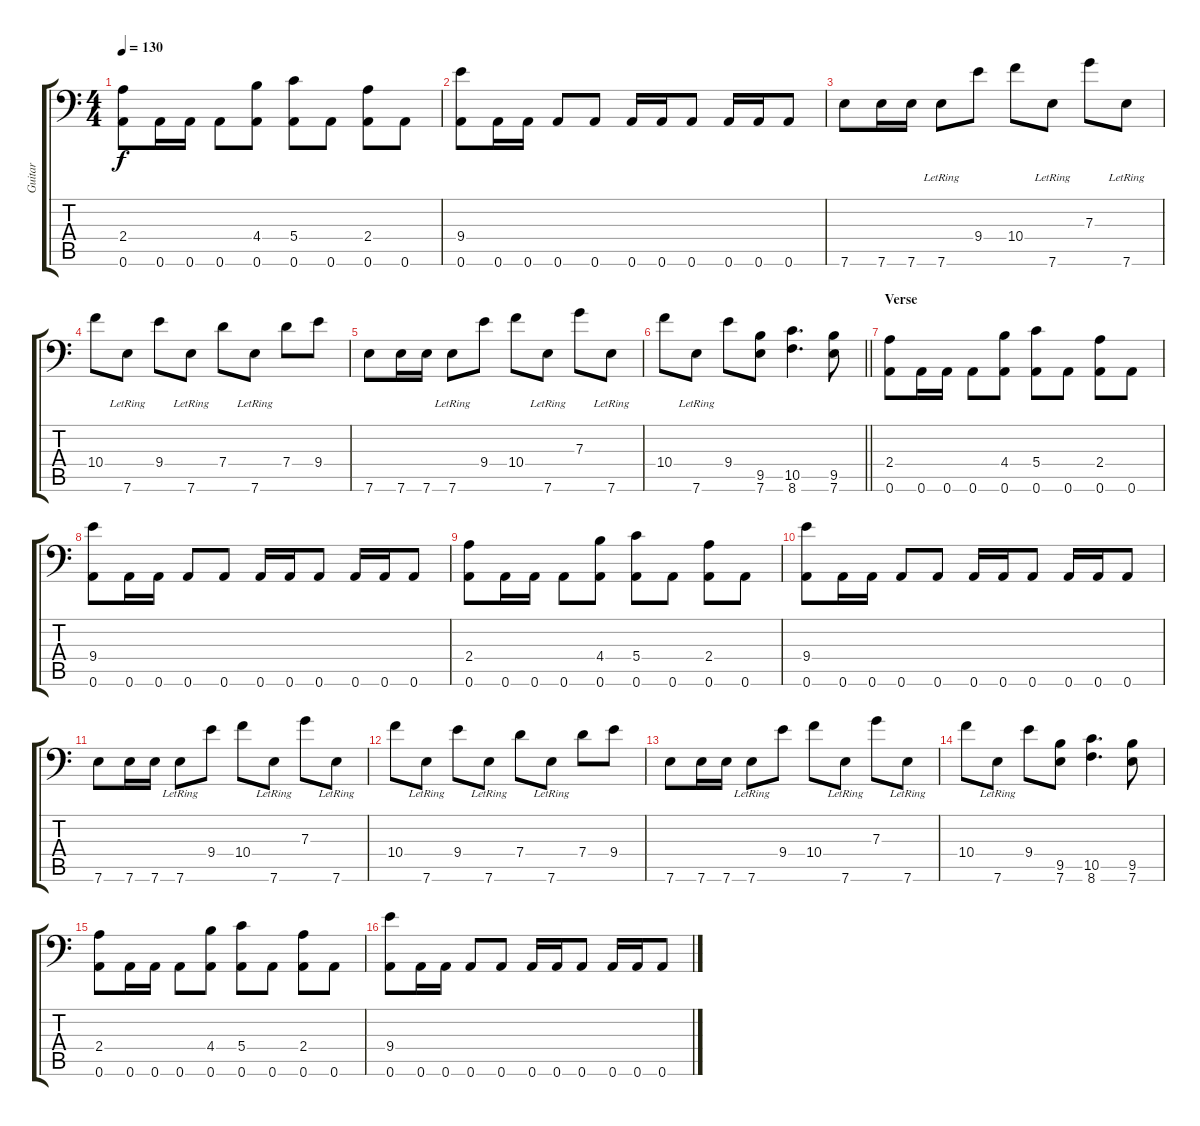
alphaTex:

\track ("Guitar" "Guitar") {instrument overdrivenguitar}
\staff {score tabs}
\tuning (A3 E3 C3 G2 D2 A1) {hide}
\ts (4 4)
\tempo 130
\clef f4
\ks c
(2.4 0.6).8{dy f} 0.6.16 0.6.16 0.6.8 (4.4 0.6).8 (5.4 0.6).8 0.6.8 (2.4 0.6).8 0.6.8 |
(9.4 0.6).8 0.6.16 0.6.16 0.6.8 0.6.8 0.6.16 0.6.16 0.6.8 0.6.16 0.6.16 0.6.8 |
7.6.8 7.6.16 7.6.16 7.6{lr}.8 9.4.8 10.4.8 7.6{lr}.8 7.3.8 7.6{lr}.8 |
10.4.8 7.6{lr}.8 9.4.8 7.6{lr}.8 7.4.8 7.6{lr}.8 7.4.8 9.4.8 |
7.6.8 7.6.16 7.6.16 7.6{lr}.8 9.4.8 10.4.8 7.6{lr}.8 7.3.8 7.6{lr}.8 |
\barLineRight lightlight
10.4.8 7.6{lr}.8 9.4.8 (9.5 7.6).8 (10.5 8.6).4{d} (9.5 7.6).8 |
\section ("" "Verse")
(2.4 0.6).8 0.6.16 0.6.16 0.6.8 (4.4 0.6).8 (5.4 0.6).8 0.6.8 (2.4 0.6).8 0.6.8 |
(9.4 0.6).8 0.6.16 0.6.16 0.6.8 0.6.8 0.6.16 0.6.16 0.6.8 0.6.16 0.6.16 0.6.8 |
(2.4 0.6).8 0.6.16 0.6.16 0.6.8 (4.4 0.6).8 (5.4 0.6).8 0.6.8 (2.4 0.6).8 0.6.8 |
(9.4 0.6).8 0.6.16 0.6.16 0.6.8 0.6.8 0.6.16 0.6.16 0.6.8 0.6.16 0.6.16 0.6.8 |
7.6.8 7.6.16 7.6.16 7.6{lr}.8 9.4.8 10.4.8 7.6{lr}.8 7.3.8 7.6{lr}.8 |
10.4.8 7.6{lr}.8 9.4.8 7.6{lr}.8 7.4.8 7.6{lr}.8 7.4.8 9.4.8 |
7.6.8 7.6.16 7.6.16 7.6{lr}.8 9.4.8 10.4.8 7.6{lr}.8 7.3.8 7.6{lr}.8 |
10.4.8 7.6{lr}.8 9.4.8 (9.5 7.6).8 (10.5 8.6).4{d} (9.5 7.6).8 |
(2.4 0.6).8 0.6.16 0.6.16 0.6.8 (4.4 0.6).8 (5.4 0.6).8 0.6.8 (2.4 0.6).8 0.6.8 |
(9.4 0.6).8 0.6.16 0.6.16 0.6.8 0.6.8 0.6.16 0.6.16 0.6.8 0.6.16 0.6.16 0.6.8
